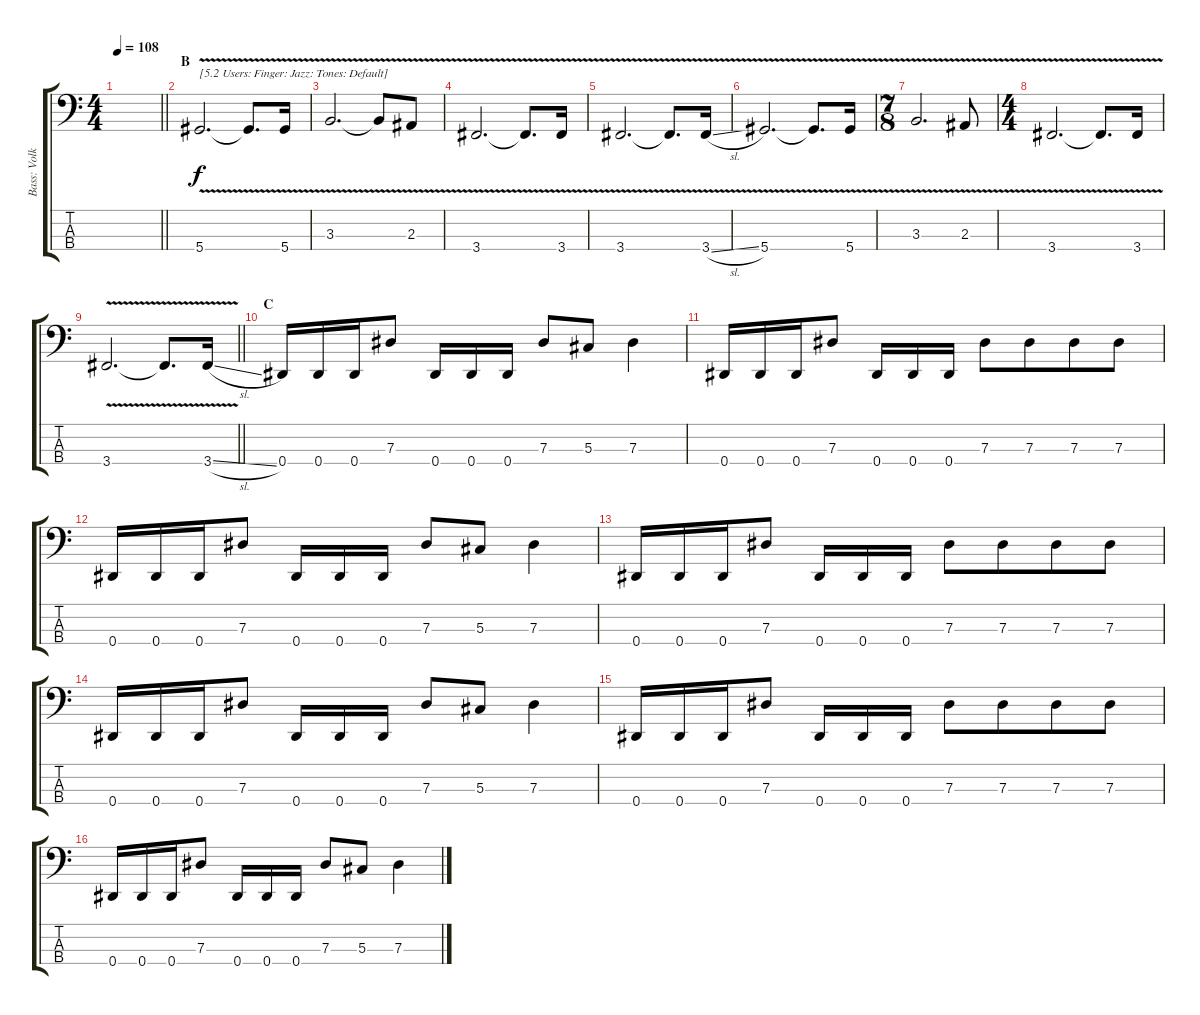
\track ("Bass: Volker" "Bass: Volk") {instrument electricbassfinger}
\staff {score tabs}
\tuning (Gb2 Db2 Ab1 Eb1) {hide}
\ts (4 4)
\tempo 108
\clef f4
\barLineRight lightlight
\ks c
|
\section ("" "B")
5.4{v}.2{d txt "[5.2 Users: Finger: Jazz: Tones: Default]"} 5.4{t}.8{d} 5.4{v}.16 |
3.3{v}.2{d} 3.3{t}.8 2.3{v}.8 |
3.4{v}.2{d} 3.4{t}.8{d} 3.4{v}.16 |
3.4{v}.2{d} 3.4{t}.8{d} 3.4{v sl}.16 |
5.4{v}.2{d} 5.4{t}.8{d} 5.4{v}.16 |
\ts (7 8)
3.3{v}.2{d} 2.3{v}.8 |
\ts (4 4)
3.4{v}.2{d} 3.4{t}.8{d} 3.4{v}.16 |
\barLineRight lightlight
3.4{v}.2{d} 3.4{t}.8{d} 3.4{v sl}.16 |
\section ("" "C")
0.4.16 0.4.16 0.4.16 7.3.8 0.4.16 0.4.16 0.4.16 7.3.8 5.3.8 7.3.4 |
0.4.16 0.4.16 0.4.16 7.3.8 0.4.16 0.4.16 0.4.16 7.3.8 7.3.8{beam merge} 7.3.8 7.3.8 |
0.4.16 0.4.16 0.4.16 7.3.8 0.4.16 0.4.16 0.4.16 7.3.8 5.3.8 7.3.4 |
0.4.16 0.4.16 0.4.16 7.3.8 0.4.16 0.4.16 0.4.16 7.3.8 7.3.8{beam merge} 7.3.8 7.3.8 |
0.4.16 0.4.16 0.4.16 7.3.8 0.4.16 0.4.16 0.4.16 7.3.8 5.3.8 7.3.4 |
0.4.16 0.4.16 0.4.16 7.3.8 0.4.16 0.4.16 0.4.16 7.3.8 7.3.8{beam merge} 7.3.8 7.3.8 |
0.4.16 0.4.16 0.4.16 7.3.8 0.4.16 0.4.16 0.4.16 7.3.8 5.3.8 7.3.4
